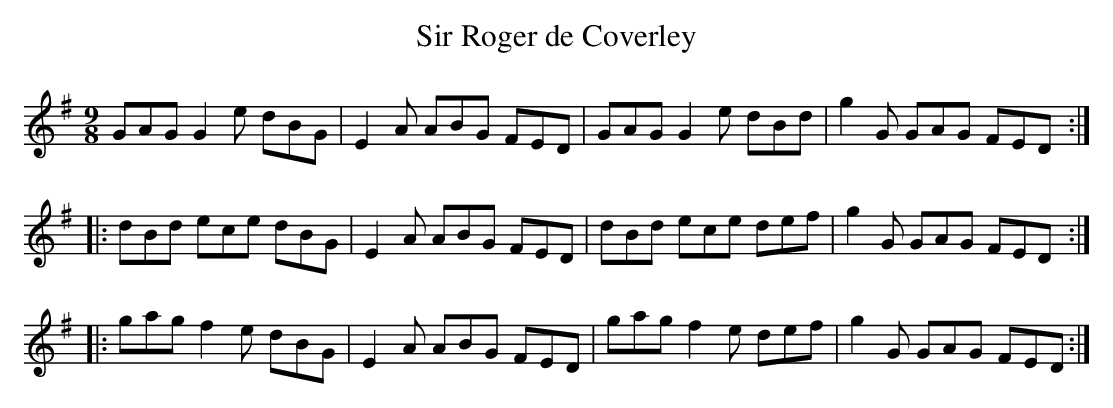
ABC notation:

X:1
T:Sir Roger de Coverley
M:9/8
K:G major
GAG G2e dBG| E2A ABG FED| GAG G2e dBd| g2G GAG FED::
dBd ece dBG| E2A ABG FED| dBd ece def| g2G GAG FED::
gag f2e dBG| E2A ABG FED| gag f2e def| g2G GAG FED:|
